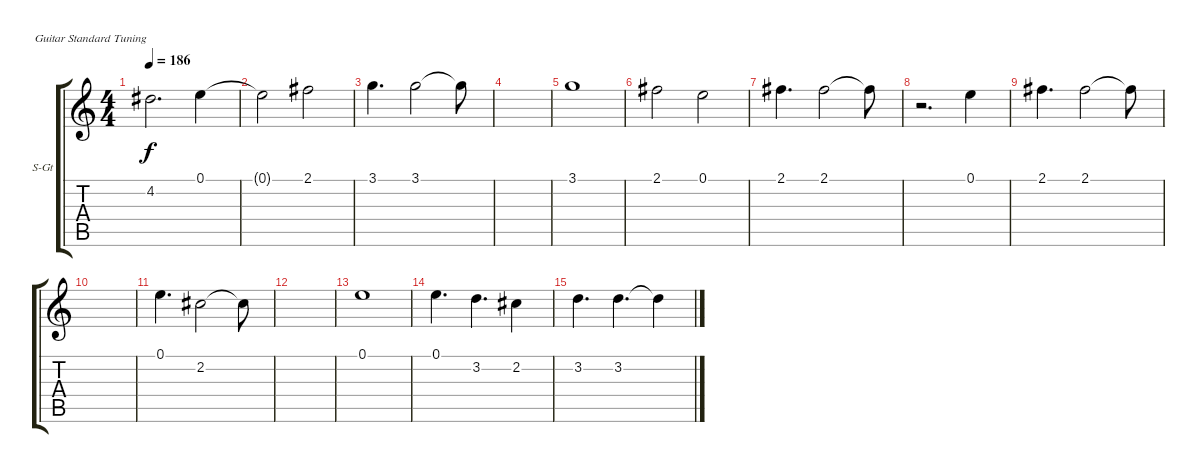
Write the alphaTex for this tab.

\defaultSystemsLayout 4
\bracketExtendMode groupsimilarinstruments
\firstSystemTrackNameOrientation horizontal
\otherSystemsTrackNameOrientation horizontal
\track ("Slavko" "S-Gt") {instrument acousticguitarsteel}
\staff {score tabs}
\tuning (E4 B3 G3 D3 A2 E2)
\ts (4 4)
\tempo 186
\clef g2
\ks c
4.2.2{d dy f} 0.1.4 |
0.1{t}.2 2.1.2 |
3.1.4{d} 3.1.2 3.1{t}.8 |
|
3.1.1 |
2.1.2 0.1.2 |
2.1.4{d} 2.1.2 2.1{t}.8 |
r.2{d} 0.1.4 |
2.1.4{d} 2.1.2 2.1{t}.8 |
|
0.1.4{d} 2.2.2 2.2{t}.8 |
|
0.1.1 |
0.1.4{d} 3.2.4{d} 2.2.4 |
3.2.4{d} 3.2.4{d} 3.2{t}.4
